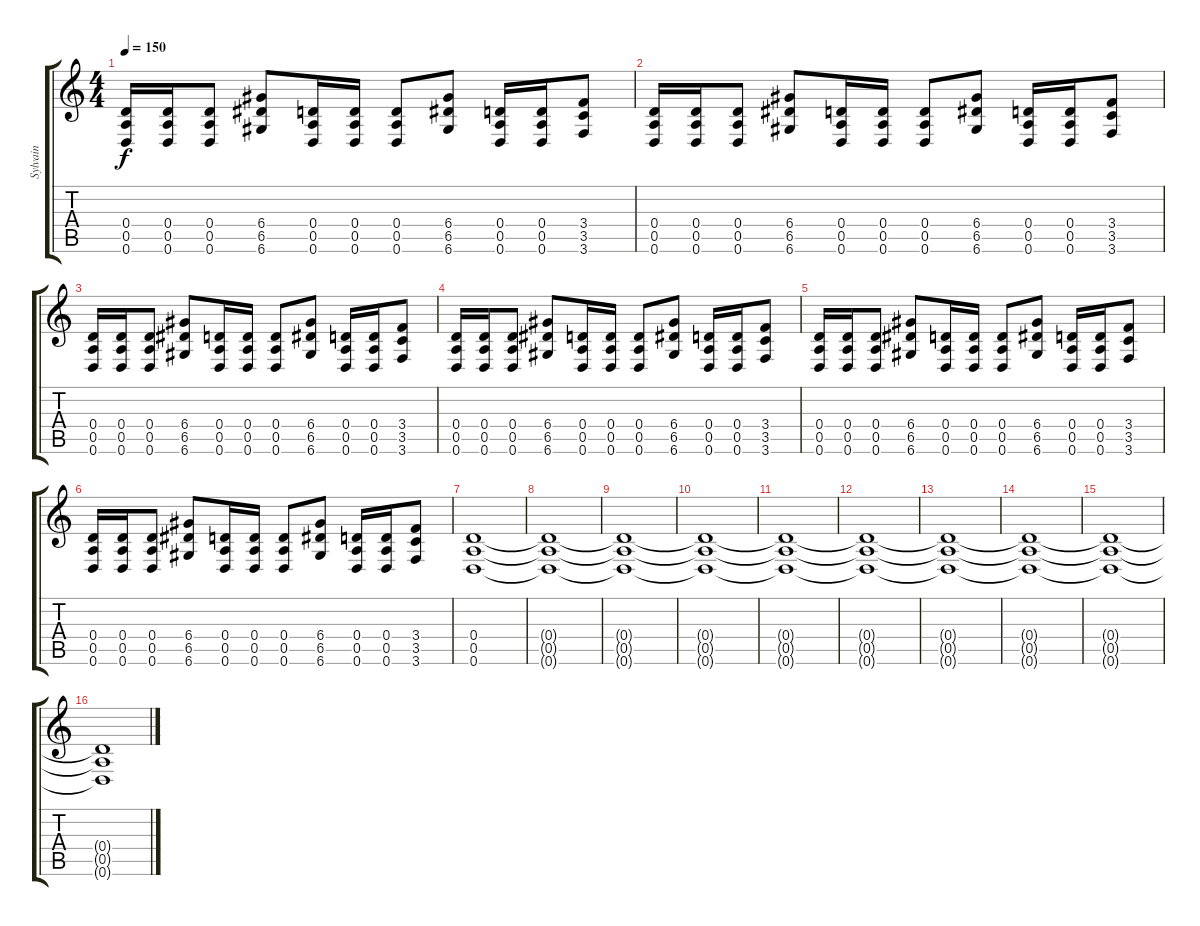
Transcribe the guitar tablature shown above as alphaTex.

\track ("Sylvain" "Sylvain") {instrument distortionguitar}
\staff {score tabs}
\tuning (E4 B3 G3 D3 A2 D2) {hide}
\ts (4 4)
\tempo 150
\clef g2
\ks c
(0.4 0.5 0.6).16{dy f} (0.4 0.5 0.6).16 (0.4 0.5 0.6).8 (6.4 6.5 6.6).8 (0.4 0.5 0.6).16 (0.4 0.5 0.6).16 (0.4 0.5 0.6).8 (6.4 6.5 6.6).8 (0.4 0.5 0.6).16 (0.4 0.5 0.6).16 (3.4 3.5 3.6).8 |
(0.4 0.5 0.6).16 (0.4 0.5 0.6).16 (0.4 0.5 0.6).8 (6.4 6.5 6.6).8 (0.4 0.5 0.6).16 (0.4 0.5 0.6).16 (0.4 0.5 0.6).8 (6.4 6.5 6.6).8 (0.4 0.5 0.6).16 (0.4 0.5 0.6).16 (3.4 3.5 3.6).8 |
(0.4 0.5 0.6).16 (0.4 0.5 0.6).16 (0.4 0.5 0.6).8 (6.4 6.5 6.6).8 (0.4 0.5 0.6).16 (0.4 0.5 0.6).16 (0.4 0.5 0.6).8 (6.4 6.5 6.6).8 (0.4 0.5 0.6).16 (0.4 0.5 0.6).16 (3.4 3.5 3.6).8 |
(0.4 0.5 0.6).16 (0.4 0.5 0.6).16 (0.4 0.5 0.6).8 (6.4 6.5 6.6).8 (0.4 0.5 0.6).16 (0.4 0.5 0.6).16 (0.4 0.5 0.6).8 (6.4 6.5 6.6).8 (0.4 0.5 0.6).16 (0.4 0.5 0.6).16 (3.4 3.5 3.6).8 |
(0.4 0.5 0.6).16 (0.4 0.5 0.6).16 (0.4 0.5 0.6).8 (6.4 6.5 6.6).8 (0.4 0.5 0.6).16 (0.4 0.5 0.6).16 (0.4 0.5 0.6).8 (6.4 6.5 6.6).8 (0.4 0.5 0.6).16 (0.4 0.5 0.6).16 (3.4 3.5 3.6).8 |
(0.4 0.5 0.6).16 (0.4 0.5 0.6).16 (0.4 0.5 0.6).8 (6.4 6.5 6.6).8 (0.4 0.5 0.6).16 (0.4 0.5 0.6).16 (0.4 0.5 0.6).8 (6.4 6.5 6.6).8 (0.4 0.5 0.6).16 (0.4 0.5 0.6).16 (3.4 3.5 3.6).8 |
(0.4 0.5 0.6).1 |
(0.4{t} 0.5{t} 0.6{t}).1 |
(0.4{t} 0.5{t} 0.6{t}).1 |
(0.4{t} 0.5{t} 0.6{t}).1 |
(0.4{t} 0.5{t} 0.6{t}).1{volume 11} |
(0.4{t} 0.5{t} 0.6{t}).1 |
(0.4{t} 0.5{t} 0.6{t}).1{volume 9} |
(0.4{t} 0.5{t} 0.6{t}).1 |
(0.4{t} 0.5{t} 0.6{t}).1{volume 7} |
(0.4{t} 0.5{t} 0.6{t}).1
